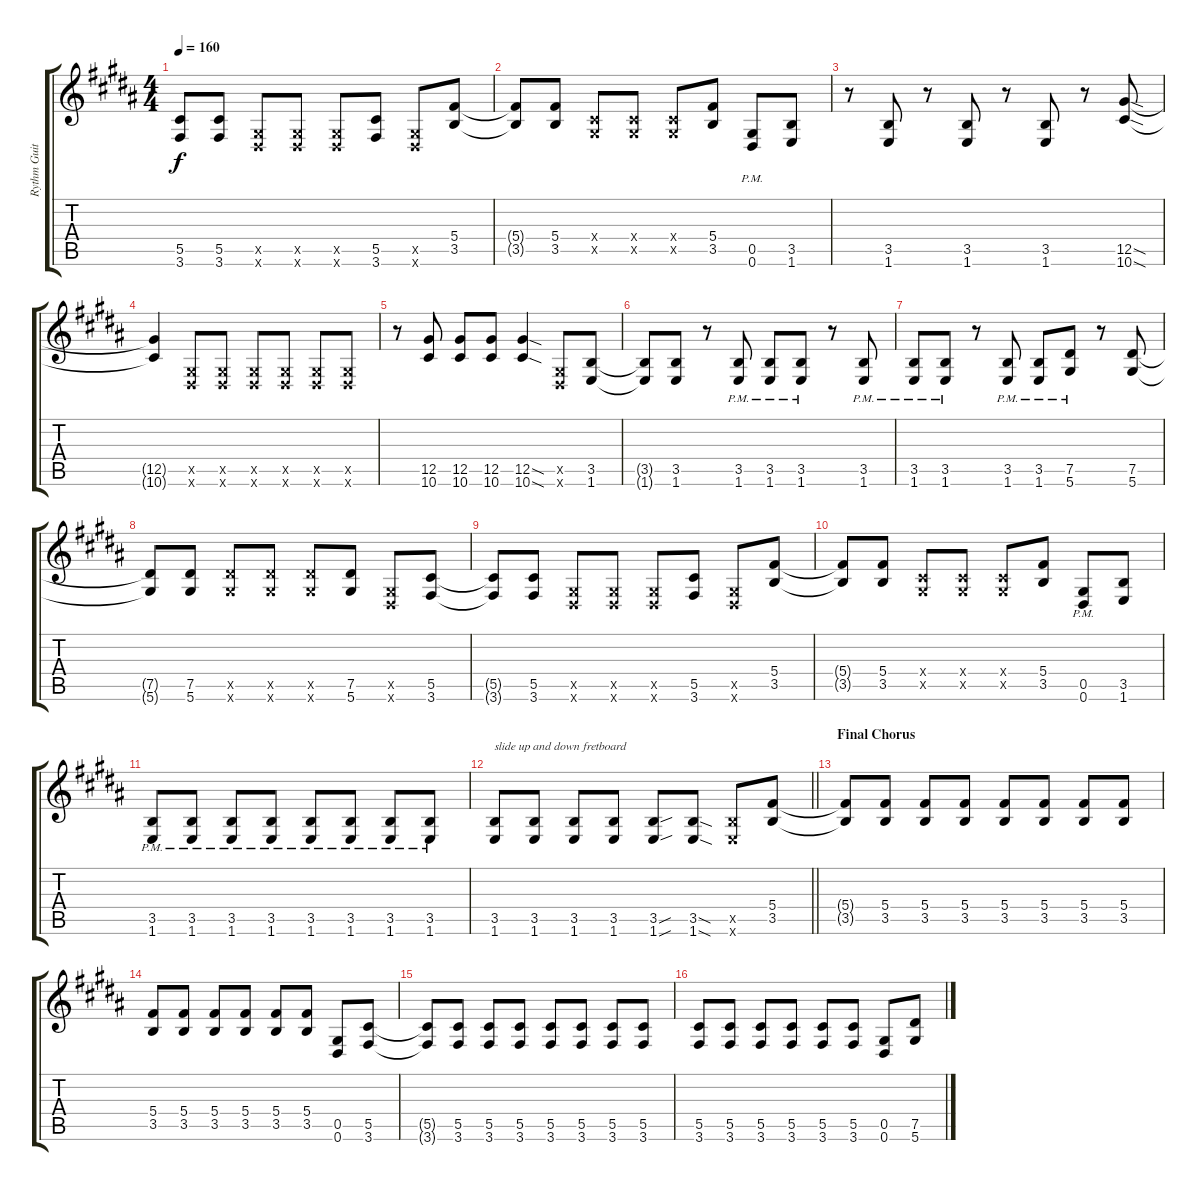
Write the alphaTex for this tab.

\track ("Rythm Guitar" "Rythm Guit") {instrument overdrivenguitar}
\staff {score tabs}
\tuning (Eb4 Bb3 Gb3 Db3 Ab2 Eb2) {hide}
\ts (4 4)
\tempo 160
\clef g2
\ks b
(5.5{t} 3.6{t}).8{dy f} (5.5 3.6).8 (0.5{x} 0.6{x}).8 (0.5{x} 0.6{x}).8 (0.5{x} 0.6{x}).8 (5.5 3.6).8 (0.5{x} 0.6{x}).8 (5.4 3.5).8 |
(5.4{t} 3.5{t}).8 (5.4 3.5).8 (0.4{x} 0.5{x}).8 (0.4{x} 0.5{x}).8 (0.4{x} 0.5{x}).8 (5.4 3.5).8 (0.5{pm} 0.6{pm}).8 (3.5 1.6).8 |
r.8 (3.5 1.6).8 r.8 (3.5 1.6).8 r.8 (3.5 1.6).8 r.8 (12.5{sod} 10.6{sod}).8 |
(12.5{t} 10.6{t}).4 (0.5{x} 0.6{x}).8 (0.5{x} 0.6{x}).8 (0.5{x} 0.6{x}).8 (0.5{x} 0.6{x}).8 (0.5{x} 0.6{x}).8 (0.5{x} 0.6{x}).8 |
r.8 (12.5 10.6).8 (12.5 10.6).8 (12.5 10.6).8 (12.5{sod} 10.6{sod}).4 (0.5{x} 0.6{x}).8 (3.5 1.6).8 |
(3.5{t} 1.6{t}).8 (3.5 1.6).8 r.8 (3.5{pm} 1.6{pm}).8 (3.5{pm} 1.6{pm}).8 (3.5{pm} 1.6{pm}).8 r.8 (3.5{pm} 1.6{pm}).8 |
(3.5{pm} 1.6{pm}).8 (3.5{pm} 1.6{pm}).8 r.8 (3.5{pm} 1.6{pm}).8 (3.5{pm} 1.6{pm}).8 (7.5{pm} 5.6{pm}).8 r.8 (7.5 5.6).8 |
(7.5{t} 5.6{t}).8 (7.5 5.6).8 (7.5{x} 5.6{x}).8 (7.5{x} 5.6{x}).8 (7.5{x} 5.6{x}).8 (7.5 5.6).8 (0.5{x} 0.6{x}).8 (5.5 3.6).8 |
(5.5{t} 3.6{t}).8 (5.5 3.6).8 (0.5{x} 0.6{x}).8 (0.5{x} 0.6{x}).8 (0.5{x} 0.6{x}).8 (5.5 3.6).8 (0.5{x} 0.6{x}).8 (5.4 3.5).8 |
(5.4{t} 3.5{t}).8 (5.4 3.5).8 (0.4{x} 0.5{x}).8 (0.4{x} 0.5{x}).8 (0.4{x} 0.5{x}).8 (5.4 3.5).8 (0.5{pm} 0.6{pm}).8 (3.5 1.6).8 |
(3.5{pm} 1.6{pm}).8 (3.5{pm} 1.6{pm}).8 (3.5{pm} 1.6{pm}).8 (3.5{pm} 1.6{pm}).8 (3.5{pm} 1.6{pm}).8 (3.5{pm} 1.6{pm}).8 (3.5{pm} 1.6{pm}).8 (3.5{pm} 1.6{pm}).8 |
\barLineRight lightlight
(3.5 1.6).8{txt "slide up and down fretboard"} (3.5 1.6).8 (3.5 1.6).8 (3.5 1.6).8 (3.5{sou} 1.6{sou}).8 (3.5{sod} 1.6{sod}).8 (3.5{x} 1.6{x}).8 (5.4 3.5).8 |
\section ("" "Final Chorus")
(5.4{t} 3.5{t}).8 (5.4 3.5).8 (5.4 3.5).8 (5.4 3.5).8 (5.4 3.5).8 (5.4 3.5).8 (5.4 3.5).8 (5.4 3.5).8 |
(5.4 3.5).8 (5.4 3.5).8 (5.4 3.5).8 (5.4 3.5).8 (5.4 3.5).8 (5.4 3.5).8 (0.5 0.6).8 (5.5 3.6).8 |
(5.5{t} 3.6{t}).8 (5.5 3.6).8 (5.5 3.6).8 (5.5 3.6).8 (5.5 3.6).8 (5.5 3.6).8 (5.5 3.6).8 (5.5 3.6).8 |
(5.5 3.6).8 (5.5 3.6).8 (5.5 3.6).8 (5.5 3.6).8 (5.5 3.6).8 (5.5 3.6).8 (0.5 0.6).8 (7.5 5.6).8
